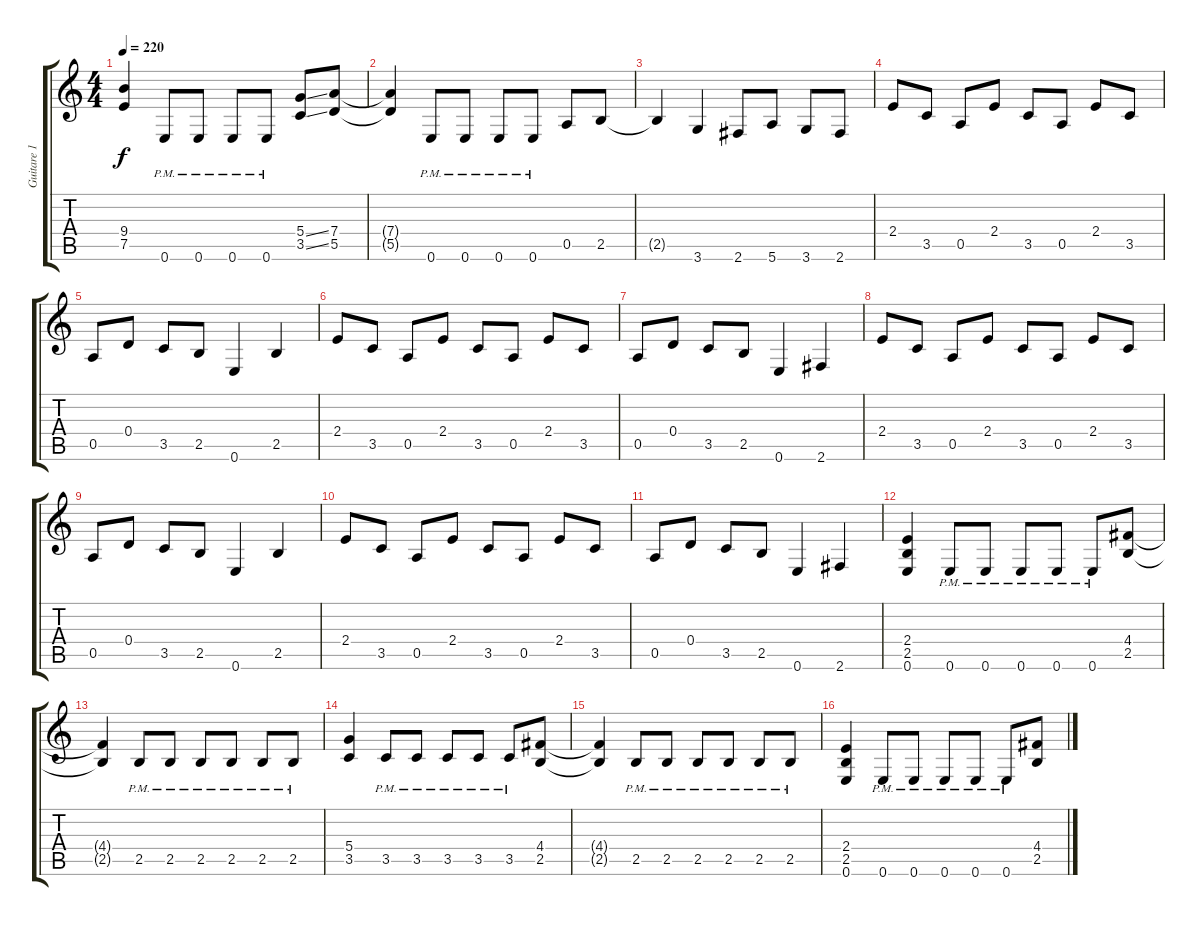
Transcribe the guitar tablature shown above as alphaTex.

\track ("Guitare 1" "Guitare 1") {instrument distortionguitar}
\staff {score tabs}
\tuning (E4 B3 G3 D3 A2 E2) {hide}
\ts (4 4)
\tempo 220
\clef g2
\ks c
(9.4{t} 7.5{t}).4{dy f} 0.6{pm}.8 0.6{pm}.8 0.6{pm}.8 0.6{pm}.8 (5.4{ss} 3.5{ss}).8 (7.4 5.5).8 |
(7.4{t} 5.5{t}).4 0.6{pm}.8 0.6{pm}.8 0.6{pm}.8 0.6{pm}.8 0.5.8 2.5.8 |
2.5{t}.4 3.6.4 2.6.8 5.6.8 3.6.8 2.6.8 |
2.4.8 3.5.8 0.5.8 2.4.8 3.5.8 0.5.8 2.4.8 3.5.8 |
0.5.8 0.4.8 3.5.8 2.5.8 0.6.4 2.5.4 |
2.4.8 3.5.8 0.5.8 2.4.8 3.5.8 0.5.8 2.4.8 3.5.8 |
0.5.8 0.4.8 3.5.8 2.5.8 0.6.4 2.6.4 |
2.4.8 3.5.8 0.5.8 2.4.8 3.5.8 0.5.8 2.4.8 3.5.8 |
0.5.8 0.4.8 3.5.8 2.5.8 0.6.4 2.5.4 |
2.4.8 3.5.8 0.5.8 2.4.8 3.5.8 0.5.8 2.4.8 3.5.8 |
0.5.8 0.4.8 3.5.8 2.5.8 0.6.4 2.6.4 |
(2.4 2.5 0.6).4 0.6{pm}.8 0.6{pm}.8 0.6{pm}.8 0.6{pm}.8 0.6{pm}.8 (4.4 2.5).8 |
(4.4{t} 2.5{t}).4 2.5{pm}.8 2.5{pm}.8 2.5{pm}.8 2.5{pm}.8 2.5{pm}.8 2.5{pm}.8 |
(5.4 3.5).4 3.5{pm}.8 3.5{pm}.8 3.5{pm}.8 3.5{pm}.8 3.5{pm}.8 (4.4 2.5).8 |
(4.4{t} 2.5{t}).4 2.5{pm}.8 2.5{pm}.8 2.5{pm}.8 2.5{pm}.8 2.5{pm}.8 2.5{pm}.8 |
(2.4 2.5 0.6).4 0.6{pm}.8 0.6{pm}.8 0.6{pm}.8 0.6{pm}.8 0.6{pm}.8 (4.4 2.5).8
